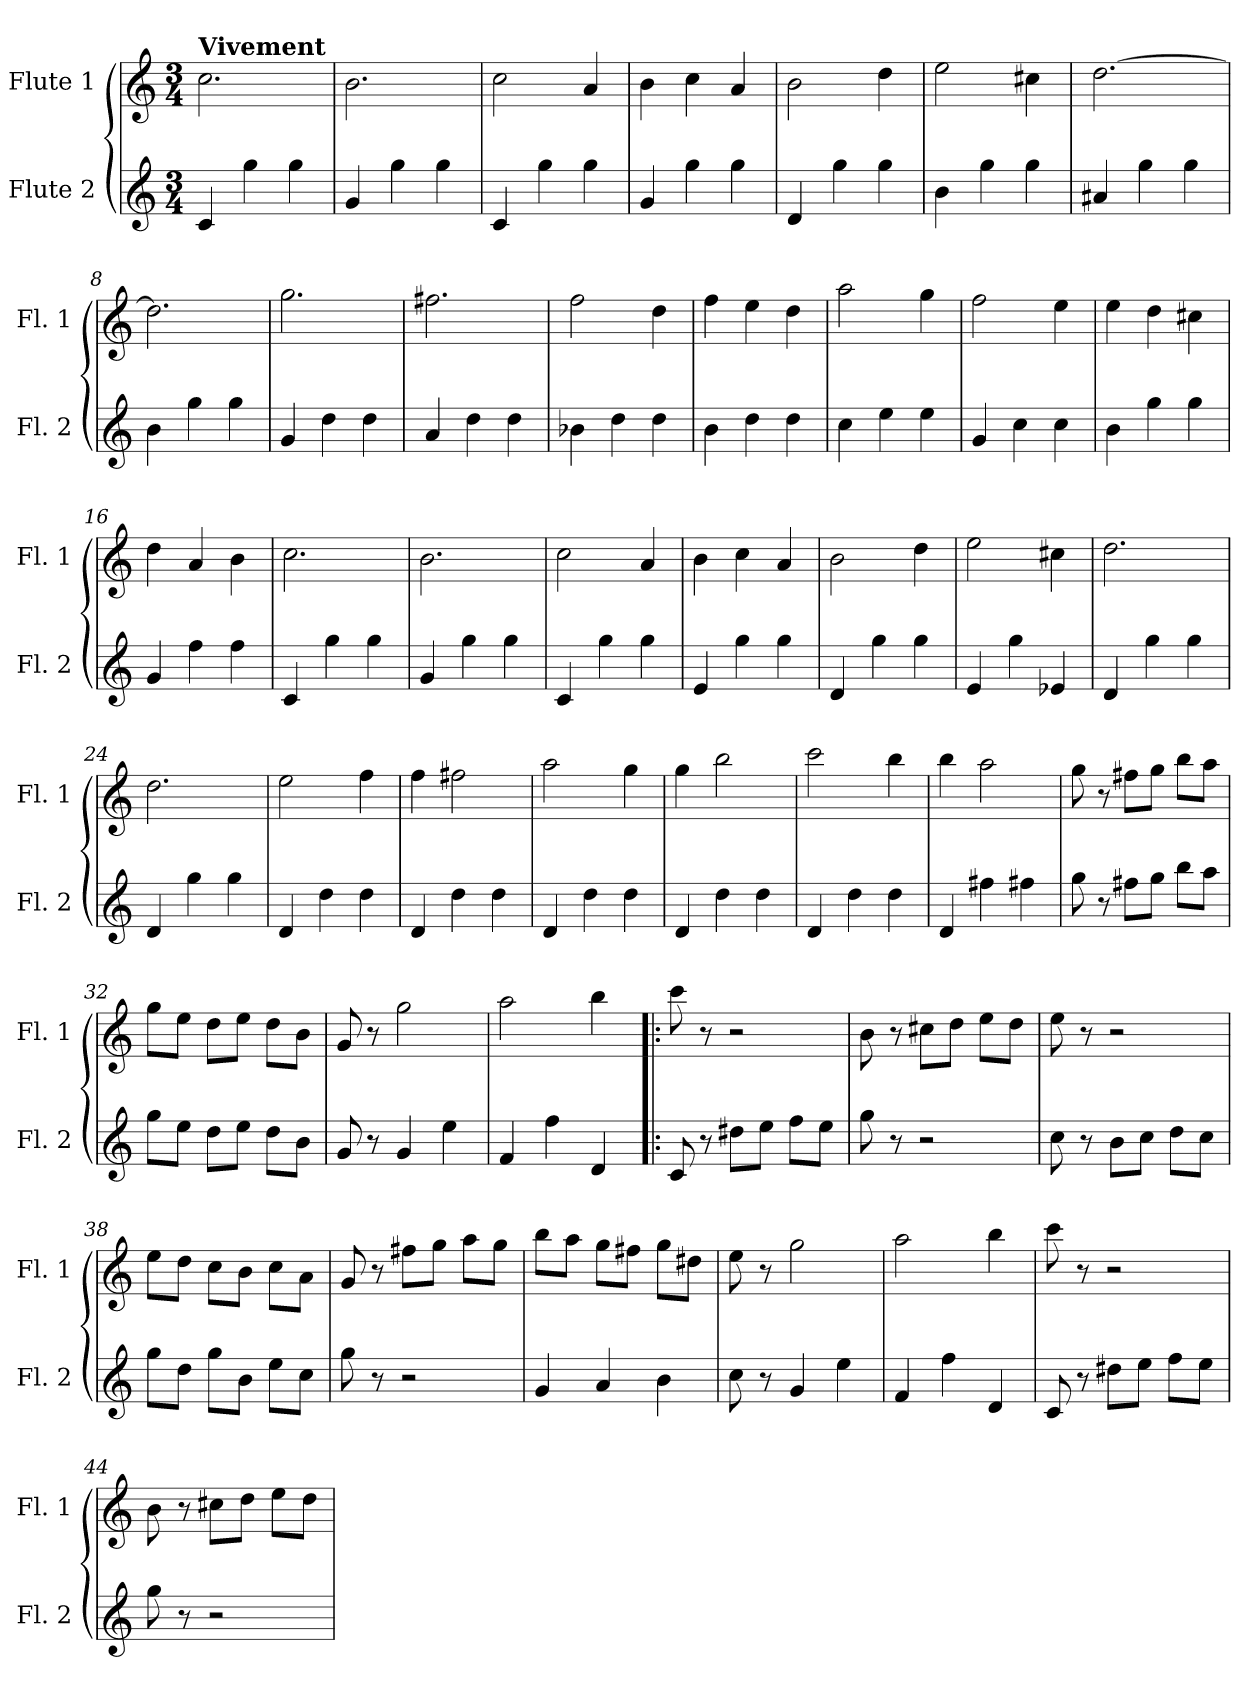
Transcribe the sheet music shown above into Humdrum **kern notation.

**kern	**kern
*part2	*part1
*staff2	*staff1
*I"Flute 2	*I"Flute 1
*I'Fl. 2	*I'Fl. 1
*clefG2	*clefG2
*k[]	*k[]
*M3/4	*M3/4
=1	=1
!	!LO:TX:a:B:t=Vivement
4c/	2.cc\
4gg\	.
4gg\	.
=2	=2
4g/	2.b\
4gg\	.
4gg\	.
=3	=3
4c/	2cc\
4gg\	.
4gg\	4a/
=4	=4
4g/	4b\
4gg\	4cc\
4gg\	4a/
=5	=5
4d/	2b\
4gg\	.
4gg\	4dd\
=6	=6
4b\	2ee\
4gg\	.
4gg\	4cc#X\
!!LO:LB:g=z
=7	=7
4a#X/	[2.dd\
4gg\	.
4gg\	.
=8	=8
4b\	2.dd\]
4gg\	.
4gg\	.
=9	=9
4g/	2.gg\
4dd\	.
4dd\	.
=10	=10
4a/	2.ff#X\
4dd\	.
4dd\	.
=11	=11
4b-X\	2ff\
4dd\	.
4dd\	4dd\
=12	=12
4b\	4ff\
4dd\	4ee\
4dd\	4dd\
!!LO:LB:g=z
=13	=13
4cc\	2aa\
4ee\	.
4ee\	4gg\
=14	=14
4g/	2ff\
4cc\	.
4cc\	4ee\
=15	=15
4b\	4ee\
4gg\	4dd\
4gg\	4cc#X\
=16	=16
4g/	4dd\
4ff\	4a/
4ff\	4b\
=17	=17
4c/	2.cc\
4gg\	.
4gg\	.
=18	=18
4g/	2.b\
4gg\	.
4gg\	.
=19	=19
4c/	2cc\
4gg\	.
4gg\	4a/
!!LO:LB:g=z
=20	=20
4e/	4b\
4gg\	4cc\
4gg\	4a/
=21	=21
4d/	2b\
4gg\	.
4gg\	4dd\
=22	=22
4e/	2ee\
4gg\	.
4e-X/	4cc#X\
=23	=23
4d/	2.dd\
4gg\	.
4gg\	.
=24	=24
4d/	2.dd\
4gg\	.
4gg\	.
=25	=25
4d/	2ee\
4dd\	.
4dd\	4ff\
=26	=26
4d/	4ff\
4dd\	2ff#X\
4dd\	.
!!LO:LB:g=z
=27	=27
4d/	2aa\
4dd\	.
4dd\	4gg\
=28	=28
4d/	4gg\
4dd\	2bb\
4dd\	.
=29	=29
4d/	2ccc\
4dd\	.
4dd\	4bb\
=30	=30
4d/	4bb\
4ff#X\	2aa\
4ff#X\	.
=31	=31
8gg\	8gg\
8r	8r
8ff#X\L	8ff#X\L
8gg\J	8gg\J
8bb\L	8bb\L
8aa\J	8aa\J
=32	=32
8gg\L	8gg\L
8ee\J	8ee\J
8dd\L	8dd\L
8ee\J	8ee\J
8dd\L	8dd\L
8b\J	8b\J
!!LO:PB:g=z
=33	=33
8g/	8g/
8r	8r
4g/	2gg\
4ee\	.
=34	=34
4f/	2aa\
4ff\	.
4d/	4bb\
=35!|:	=35!|:
8c/	8ccc\
8r	8r
8dd#X\L	2r
8ee\J	.
8ff\L	.
8ee\J	.
=36	=36
8gg\	8b\
8r	8r
2r	8cc#X\L
.	8dd\J
.	8ee\L
.	8dd\J
=37	=37
8cc\	8ee\
8r	8r
8b\L	2r
8cc\J	.
8dd\L	.
8cc\J	.
!!LO:LB:g=z
=38	=38
8gg\L	8ee\L
8dd\J	8dd\J
8gg\L	8cc\L
8b\J	8b\J
8ee\L	8cc\L
8cc\J	8a\J
=39	=39
8gg\	8g/
8r	8r
2r	8ff#X\L
.	8gg\J
.	8aa\L
.	8gg\J
=40	=40
4g/	8bb\L
.	8aa\J
4a/	8gg\L
.	8ff#X\J
4b\	8gg\L
.	8dd#X\J
=41	=41
8cc\	8ee\
8r	8r
4g/	2gg\
4ee\	.
=42	=42
4f/	2aa\
4ff\	.
4d/	4bb\
!!LO:LB:g=z
=43	=43
8c/	8ccc\
8r	8r
8dd#X\L	2r
8ee\J	.
8ff\L	.
8ee\J	.
=44	=44
8gg\	8b\
8r	8r
2r	8cc#X\L
.	8dd\J
.	8ee\L
.	8dd\J
=	=
*-	*-
